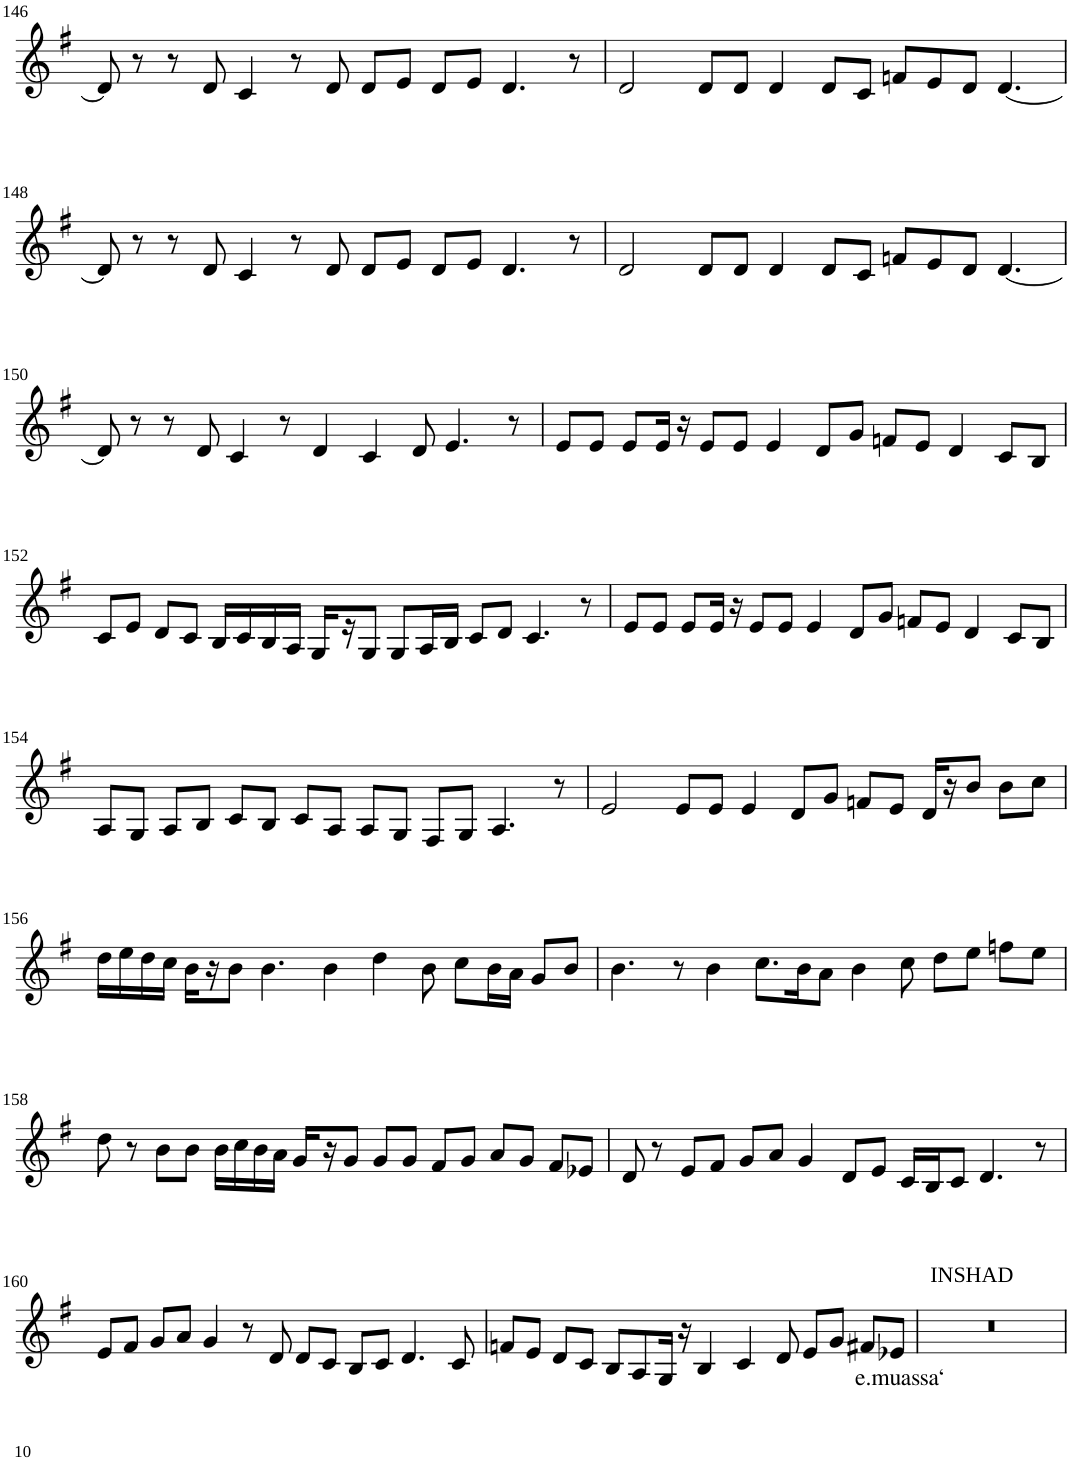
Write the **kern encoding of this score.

**kern	**text
*part1	*part1
*staff1	*staff1
*I"Violin	*
!!LO:PB:g=z
*clefG2	*
*k[f#]	*
*G:	*
*M8/4	*
=146	=146
8d/]	.
8r	.
8r	.
8d/	.
4c/	.
8r	.
8d/	.
8d/L	.
8e/J	.
8d/L	.
8e/J	.
4.d/	.
8r	.
=147	=147
2d/	.
8d/L	.
8d/J	.
4d/	.
8d/L	.
8c/J	.
8fn/L	.
8e/	.
8d/J	.
[4.d/	.
!!LO:LB:g=z
=148	=148
8d/]	.
8r	.
8r	.
8d/	.
4c/	.
8r	.
8d/	.
8d/L	.
8e/J	.
8d/L	.
8e/J	.
4.d/	.
8r	.
=149	=149
2d/	.
8d/L	.
8d/J	.
4d/	.
8d/L	.
8c/J	.
8fn/L	.
8e/	.
8d/J	.
[4.d/	.
!!LO:LB:g=z
=150	=150
8d/]	.
8r	.
8r	.
8d/	.
4c/	.
8r	.
4d/	.
4c/	.
8d/	.
4.e/	.
8r	.
=151	=151
8e/L	.
8e/J	.
8e/L	.
16e/Jk	.
16r	.
8e/L	.
8e/J	.
4e/	.
8d/L	.
8g/J	.
8fn/L	.
8e/J	.
4d/	.
8c/L	.
8B/J	.
!!LO:LB:g=z
=152	=152
8c/L	.
8e/J	.
8d/L	.
8c/J	.
16B/LL	.
16c/	.
16B/	.
16A/JJ	.
16G/LL	.
16r	.
8G/J	.
8G/L	.
16A/L	.
16B/JJ	.
8c/L	.
8d/J	.
4.c/	.
8r	.
=153	=153
8e/L	.
8e/J	.
8e/L	.
16e/Jk	.
16r	.
8e/L	.
8e/J	.
4e/	.
8d/L	.
8g/J	.
8fn/L	.
8e/J	.
4d/	.
8c/L	.
8B/J	.
!!LO:LB:g=z
=154	=154
8A/L	.
8G/J	.
8A/L	.
8B/J	.
8c/L	.
8B/J	.
8c/L	.
8A/J	.
8A/L	.
8G/J	.
8F#/L	.
8G/J	.
4.A/	.
8r	.
=155	=155
2e/	.
8e/L	.
8e/J	.
4e/	.
8d/L	.
8g/J	.
8fn/L	.
8e/J	.
16d/LL	.
16r	.
8b/J	.
8b\L	.
8cc\J	.
!!LO:LB:g=z
=156	=156
16dd\LL	.
16ee\	.
16dd\	.
16cc\JJ	.
16b\LL	.
16r	.
8b\J	.
4.b\	.
4b\	.
4dd\	.
8b\	.
8cc\L	.
16b\L	.
16a\JJ	.
8g/L	.
8b/J	.
=157	=157
4.b\	.
8r	.
4b\	.
8.cc\L	.
16b\K	.
8a\J	.
4b\	.
8cc\	.
8dd\L	.
8ee\J	.
8ffn\L	.
8ee\J	.
!!LO:LB:g=z
=158	=158
8dd\	.
8r	.
8b\L	.
8b\J	.
16b\LL	.
16cc\	.
16b\	.
16a\JJ	.
16g/LL	.
16r	.
8g/J	.
8g/L	.
8g/J	.
8f#/L	.
8g/J	.
8a/L	.
8g/J	.
8f#/L	.
8e-X/J	.
=159	=159
8d/	.
8r	.
8e/L	.
8f#/J	.
8g/L	.
8a/J	.
4g/	.
8d/L	.
8e/J	.
16c/LL	.
16B/J	.
8c/J	.
4.d/	.
8r	.
!!LO:LB:g=z
=160	=160
8e/L	.
8f#/J	.
8g/L	.
8a/J	.
4g/	.
8r	.
8d/	.
8d/L	.
8c/J	.
8B/L	.
8c/J	.
4.d/	.
8c/	.
=161	=161
8fn/L	.
8e/J	.
8d/L	.
8c/J	.
8B/L	.
8A/	.
16G/Jk	.
16r	.
4B/	.
4c/	.
8d/	.
8e/L	.
8g/J	.
8f#X/L	.
!	!LO:LY:b
8e-X/J	e.muassa‘
=162	=162
!LO:TX:a:t=INSHAD	!
0r	.
=	=
*-	*-
